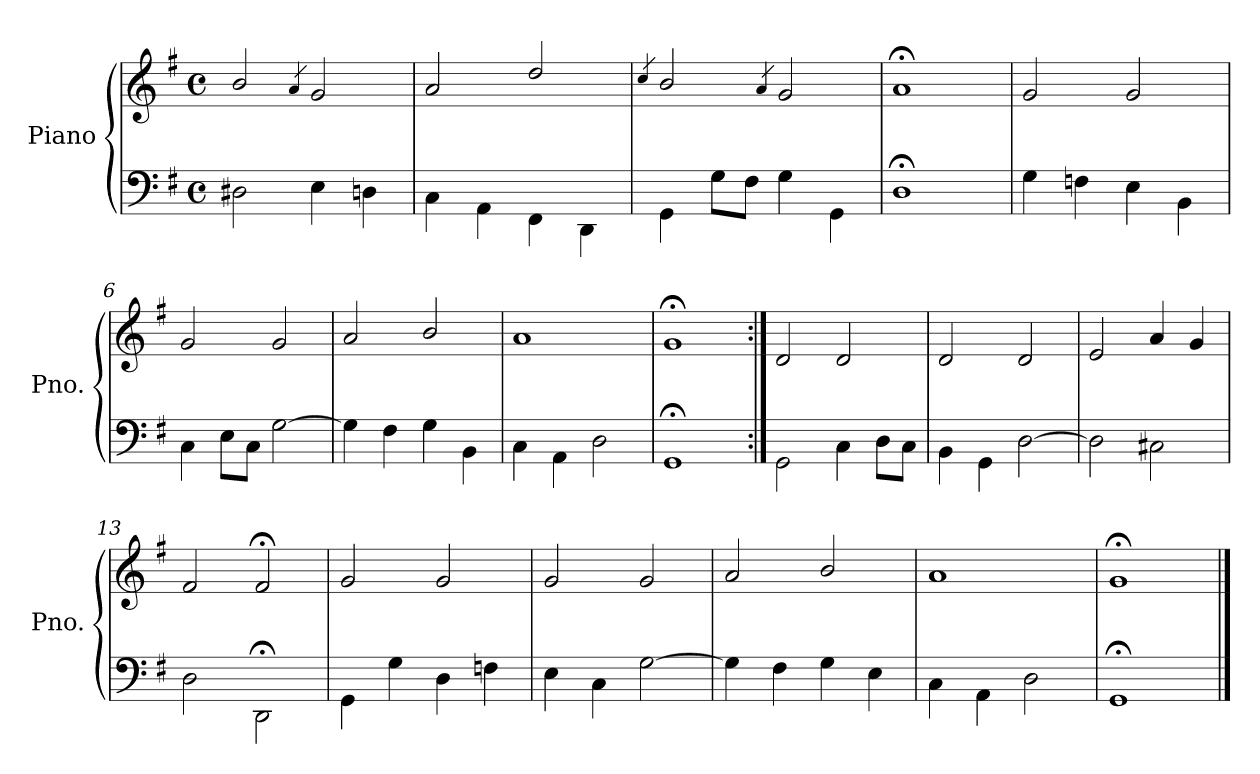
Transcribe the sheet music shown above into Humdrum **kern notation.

**kern	**kern
*part1	*part1
*staff2	*staff1
*I"Piano	*
*I'Pno.	*
*clefF4	*clefG2
*k[f#]	*k[f#]
*G:	*G:
*M4/4	*M4/4
*met(c)	*met(c)
=1	=1
2D#X\	2b/
.	4qa/
4E\	2g/
4Dn\	.
=2	=2
4C\	2a/
4AA\	.
4FF#\	2dd/
4DD\	.
=3	=3
.	4qcc/
4GG\	2b/
8G\L	.
8F#\J	.
.	4qa/
4G\	2g/
4GG\	.
=4	=4
1D;	1a;<
=5	=5
4G\	2g/
4Fn\	.
4E\	2g/
4BB\	.
=6	=6
4C\	2g/
8E\L	.
8C\J	.
[<2G\	2g/
=7	=7
4G\]	2a/
4F#\	.
4G\	2b/
4BB\	.
=8	=8
4C\	1a
4AA\	.
2D\	.
!!LO:LB:g=z
=9	=9
1GG;	1g;<
!!LO:LB:g=z
=10:|!	=10:|!
2GG\	2d/
4C\	2d/
8D\L	.
8C\J	.
=11	=11
4BB\	2d/
4GG\	.
[<2D\	2d/
=12	=12
2D\]	2e/
2C#X\	4a/
.	4g/
=13	=13
2D\	2f#/
2DD;\	2f#;</
=14	=14
4GG\	2g/
4G\	.
4D\	2g/
4Fn\	.
=15	=15
4E\	2g/
4C\	.
[<2G\	2g/
=16	=16
4G\]	2a/
4F#\	.
4G\	2b/
4E\	.
=17	=17
4C\	1a
4AA\	.
2D\	.
=18	=18
1GG;	1g;<
==	==
*-	*-
